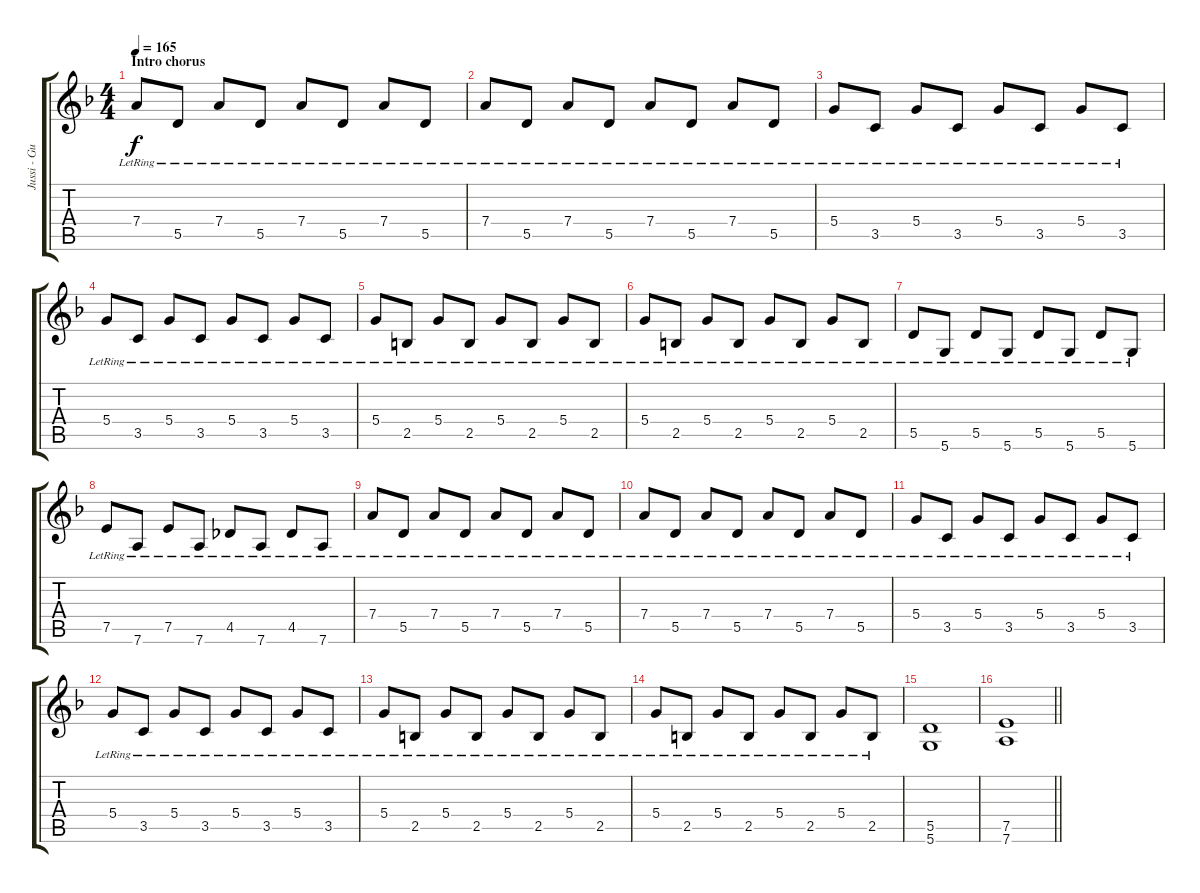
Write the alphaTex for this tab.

\track ("Jussi - Guitar" "Jussi - Gu") {instrument overdrivenguitar}
\staff {score tabs}
\tuning (E4 B3 G3 D3 A2 D2) {hide}
\ts (4 4)
\section ("" "Intro chorus")
\tempo 165
\clef g2
\ks dminor
7.4{lr}.8{dy f instrument electricguitarclean} 5.5{lr}.8 7.4{lr}.8 5.5{lr}.8 7.4{lr}.8 5.5{lr}.8 7.4{lr}.8 5.5{lr}.8 |
7.4{lr}.8 5.5{lr}.8 7.4{lr}.8 5.5{lr}.8 7.4{lr}.8 5.5{lr}.8 7.4{lr}.8 5.5{lr}.8 |
5.4{lr}.8 3.5{lr}.8 5.4{lr}.8 3.5{lr}.8 5.4{lr}.8 3.5{lr}.8 5.4{lr}.8 3.5{lr}.8 |
5.4{lr}.8 3.5{lr}.8 5.4{lr}.8 3.5{lr}.8 5.4{lr}.8 3.5{lr}.8 5.4{lr}.8 3.5{lr}.8 |
5.4{lr}.8 2.5{lr}.8 5.4{lr}.8 2.5{lr}.8 5.4{lr}.8 2.5{lr}.8 5.4{lr}.8 2.5{lr}.8 |
5.4{lr}.8 2.5{lr}.8 5.4{lr}.8 2.5{lr}.8 5.4{lr}.8 2.5{lr}.8 5.4{lr}.8 2.5{lr}.8 |
5.5{lr}.8 5.6{lr}.8 5.5{lr}.8 5.6{lr}.8 5.5{lr}.8 5.6{lr}.8 5.5{lr}.8 5.6{lr}.8 |
7.5{lr}.8 7.6{lr}.8 7.5{lr}.8 7.6{lr}.8 4.5{lr}.8 7.6{lr}.8 4.5{lr}.8 7.6{lr}.8 |
7.4{lr}.8 5.5{lr}.8 7.4{lr}.8 5.5{lr}.8 7.4{lr}.8 5.5{lr}.8 7.4{lr}.8 5.5{lr}.8 |
7.4{lr}.8 5.5{lr}.8 7.4{lr}.8 5.5{lr}.8 7.4{lr}.8 5.5{lr}.8 7.4{lr}.8 5.5{lr}.8 |
5.4{lr}.8 3.5{lr}.8 5.4{lr}.8 3.5{lr}.8 5.4{lr}.8 3.5{lr}.8 5.4{lr}.8 3.5{lr}.8 |
5.4{lr}.8 3.5{lr}.8 5.4{lr}.8 3.5{lr}.8 5.4{lr}.8 3.5{lr}.8 5.4{lr}.8 3.5{lr}.8 |
5.4{lr}.8 2.5{lr}.8 5.4{lr}.8 2.5{lr}.8 5.4{lr}.8 2.5{lr}.8 5.4{lr}.8 2.5{lr}.8 |
5.4{lr}.8 2.5{lr}.8 5.4{lr}.8 2.5{lr}.8 5.4{lr}.8 2.5{lr}.8 5.4{lr}.8 2.5{lr}.8 |
(5.5 5.6).1 |
\barLineRight lightlight
(7.5 7.6).1
